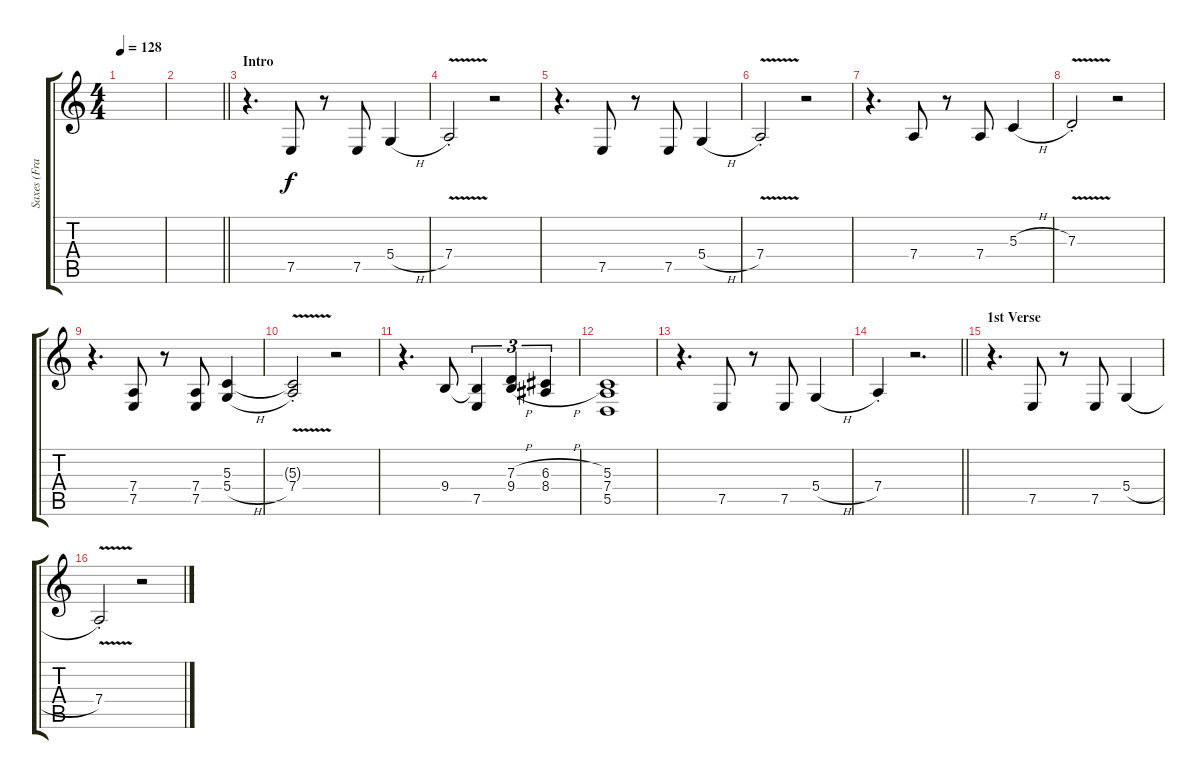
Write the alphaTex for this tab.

\track ("Saxes (Frank)" "Saxes (Fra") {instrument tenorsax}
\staff {score tabs}
\tuning (E4 B3 G3 D3 A2 E2) {hide}
\ts (4 4)
\tempo 128
\clef g2
\ks c
|
\barLineRight lightlight
|
\section ("" "Intro")
r.4{d} 7.5.8 r.8 7.5.8 5.4{h}.4 |
7.4{v st}.2 r.2 |
r.4{d} 7.5.8 r.8 7.5.8 5.4{h}.4 |
7.4{v st}.2 r.2 |
r.4{d} 7.4.8 r.8 7.4.8 5.3{h}.4 |
7.3{v st}.2 r.2 |
r.4{d} (7.4 7.5).8 r.8 (7.4 7.5).8 (5.3 5.4{h}).4 |
(5.3{t} 7.4{v st}).2 r.2 |
r.4{d} 9.4.8 (9.4{t} 7.5).4{tu (3 2)} (7.3{h} 9.4{h}).4{tu (3 2)} (6.3{h} 8.4{h}).4{tu (3 2)} |
(5.3 7.4 5.5).1 |
r.4{d} 7.5.8 r.8 7.5.8 5.4{h}.4 |
\barLineRight lightlight
7.4{st}.4 r.2{d} |
\section ("" "1st Verse")
r.4{d} 7.5.8 r.8 7.5.8 5.4{h}.4 |
7.4{v st}.2 r.2
